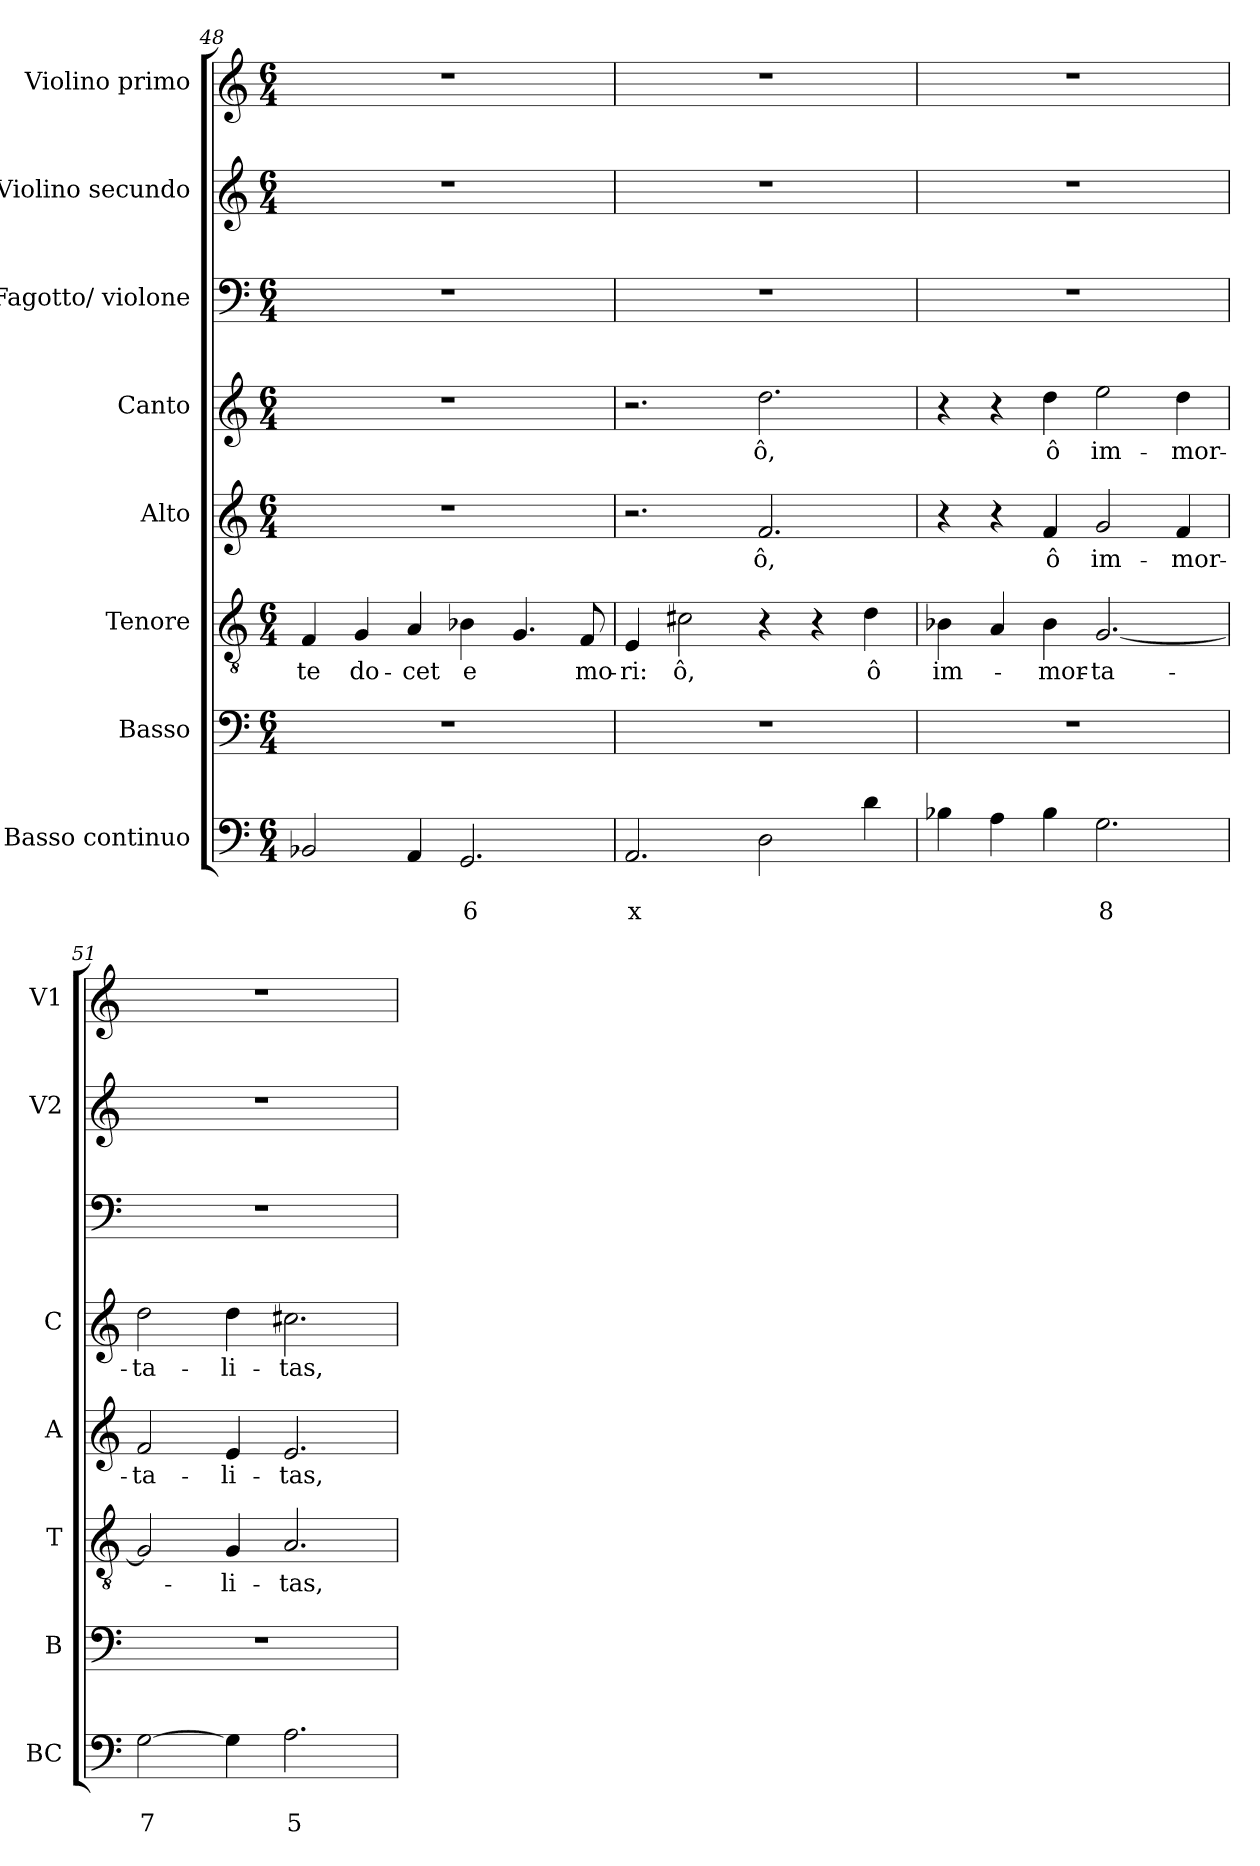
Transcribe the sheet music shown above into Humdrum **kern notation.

**kern	**text	**text	**kern	**kern	**text	**kern	**text	**kern	**text	**kern	**kern	**kern
*part8	*part8	*part8	*part7	*part6	*part6	*part5	*part5	*part4	*part4	*part3	*part2	*part1
*staff8	*staff8	*staff8	*staff7	*staff6	*staff6	*staff5	*staff5	*staff4	*staff4	*staff3	*staff2	*staff1
*I"Basso continuo	*	*	*I"Basso	*I"Tenore	*	*I"Alto	*	*I"Canto	*	*I"Fagotto/ violone	*I"Violino secundo	*I"Violino primo
*I'BC	*	*	*I'B	*I'T	*	*I'A	*	*I'C	*	*	*I'V2	*I'V1
!!LO:PB:g=z
*clefF4	*	*	*clefF4	*clefGv2	*	*clefG2	*	*clefG2	*	*clefF4	*clefG2	*clefG2
*k[]	*	*	*k[]	*k[]	*	*k[]	*	*k[]	*	*k[]	*k[]	*k[]
*C:	*	*	*C:	*C:	*	*C:	*	*C:	*	*C:	*C:	*C:
*M6/4	*	*	*M6/4	*M6/4	*	*M6/4	*	*M6/4	*	*M6/4	*M6/4	*M6/4
=48	=48	=48	=48	=48	=48	=48	=48	=48	=48	=48	=48	=48
!	!	!	!	!	!LO:LY:b	!	!	!	!	!	!	!
2BB-X/	.	.	1.r	4F/	te	1.r	.	1.r	.	1.r	1.r	1.r
!	!	!	!	!	!LO:LY:b	!	!	!	!	!	!	!
.	.	.	.	4G/	do-	.	.	.	.	.	.	.
!	!	!	!	!	!LO:LY:b	!	!	!	!	!	!	!
4AA/	.	.	.	4A/	-cet	.	.	.	.	.	.	.
!	!	!LO:LY:b	!	!	!LO:LY:b	!	!	!	!	!	!	!
2.GG/	.	6	.	4B-X\	e	.	.	.	.	.	.	.
.	.	.	.	4.G/	.	.	.	.	.	.	.	.
!	!	!	!	!	!LO:LY:b	!	!	!	!	!	!	!
.	.	.	.	8F/	mo-	.	.	.	.	.	.	.
=49	=49	=49	=49	=49	=49	=49	=49	=49	=49	=49	=49	=49
!	!	!LO:LY:b	!	!	!LO:LY:b	!	!	!	!	!	!	!
2.AA/	.	x	1.r	4E/	-ri:	2.r	.	2.r	.	1.r	1.r	1.r
!	!	!	!	!	!LO:LY:b	!	!	!	!	!	!	!
.	.	.	.	2c#X\	ô,	.	.	.	.	.	.	.
!	!	!	!	!	!	!	!LO:LY:b	!	!LO:LY:b	!	!	!
2D\	.	.	.	4r	.	2.f/	ô,	2.dd\	ô,	.	.	.
.	.	.	.	4r	.	.	.	.	.	.	.	.
!	!	!	!	!	!LO:LY:b	!	!	!	!	!	!	!
4d\	.	.	.	4d\	ô	.	.	.	.	.	.	.
=50	=50	=50	=50	=50	=50	=50	=50	=50	=50	=50	=50	=50
!	!	!	!	!	!LO:LY:b	!	!	!	!	!	!	!
4B-X\	.	.	1.r	4B-X\	im-	4r	.	4r	.	1.r	1.r	1.r
4A\	.	.	.	4A/	.	4r	.	4r	.	.	.	.
!	!	!	!	!	!LO:LY:b	!	!LO:LY:b	!	!LO:LY:b	!	!	!
4B-\	.	.	.	4B-\	-mor-	4f/	ô	4dd\	ô	.	.	.
!	!	!LO:LY:b	!	!	!LO:LY:b	!	!LO:LY:b	!	!LO:LY:b	!	!	!
2.G\	.	8	.	[2.G/	-ta-	2g/	im-	2ee\	im-	.	.	.
!	!	!	!	!	!	!	!LO:LY:b	!	!LO:LY:b	!	!	!
.	.	.	.	.	.	4f/	-mor-	4dd\	-mor-	.	.	.
=51	=51	=51	=51	=51	=51	=51	=51	=51	=51	=51	=51	=51
!	!	!LO:LY:b	!	!	!	!	!LO:LY:b	!	!LO:LY:b	!	!	!
[2G\	.	7	1.r	2G/]	.	2f/	-ta-	2dd\	-ta-	1.r	1.r	1.r
!	!	!	!	!	!LO:LY:b	!	!LO:LY:b	!	!LO:LY:b	!	!	!
4G\]	.	.	.	4G/	-li-	4e/	-li-	4dd\	-li-	.	.	.
!	!	!LO:LY:b	!	!	!LO:LY:b	!	!LO:LY:b	!	!LO:LY:b	!	!	!
2.A\	.	5	.	2.A/	-tas,	2.e/	-tas,	2.cc#X\	-tas,	.	.	.
=	=	=	=	=	=	=	=	=	=	=	=	=
*-	*-	*-	*-	*-	*-	*-	*-	*-	*-	*-	*-	*-
